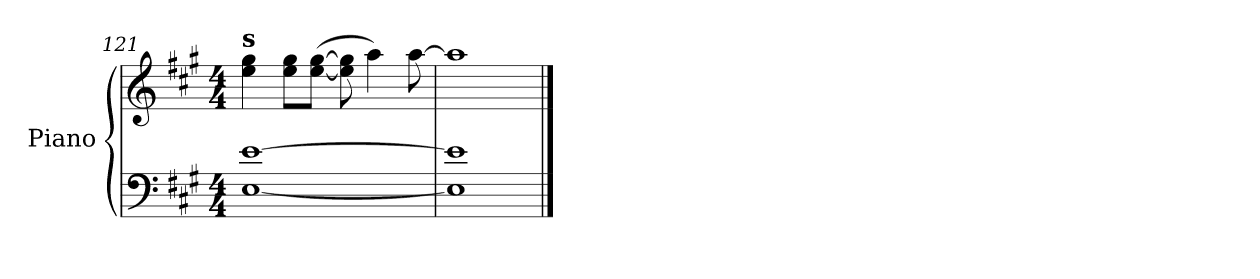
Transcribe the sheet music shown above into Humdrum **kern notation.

**kern	**kern
*part1	*part1
*staff2	*staff1
*I"Piano	*
*I'Pno.	*
!!LO:LB:g=z
*clefF4	*clefG2
*k[f#c#g#]	*k[f#c#g#]
*M4/4	*M4/4
=121	=121
!	!LO:TX:a:B:t=s
[1E [1e	4ee\ 4gg#\
.	8ee\ 8gg#\L
.	([8ee\ [8gg#\J
.	8ee\] 8gg#\]
.	4aa\)
.	[8aa\
=122	=122
1E] 1e]	1aa]
==	==
*-	*-
